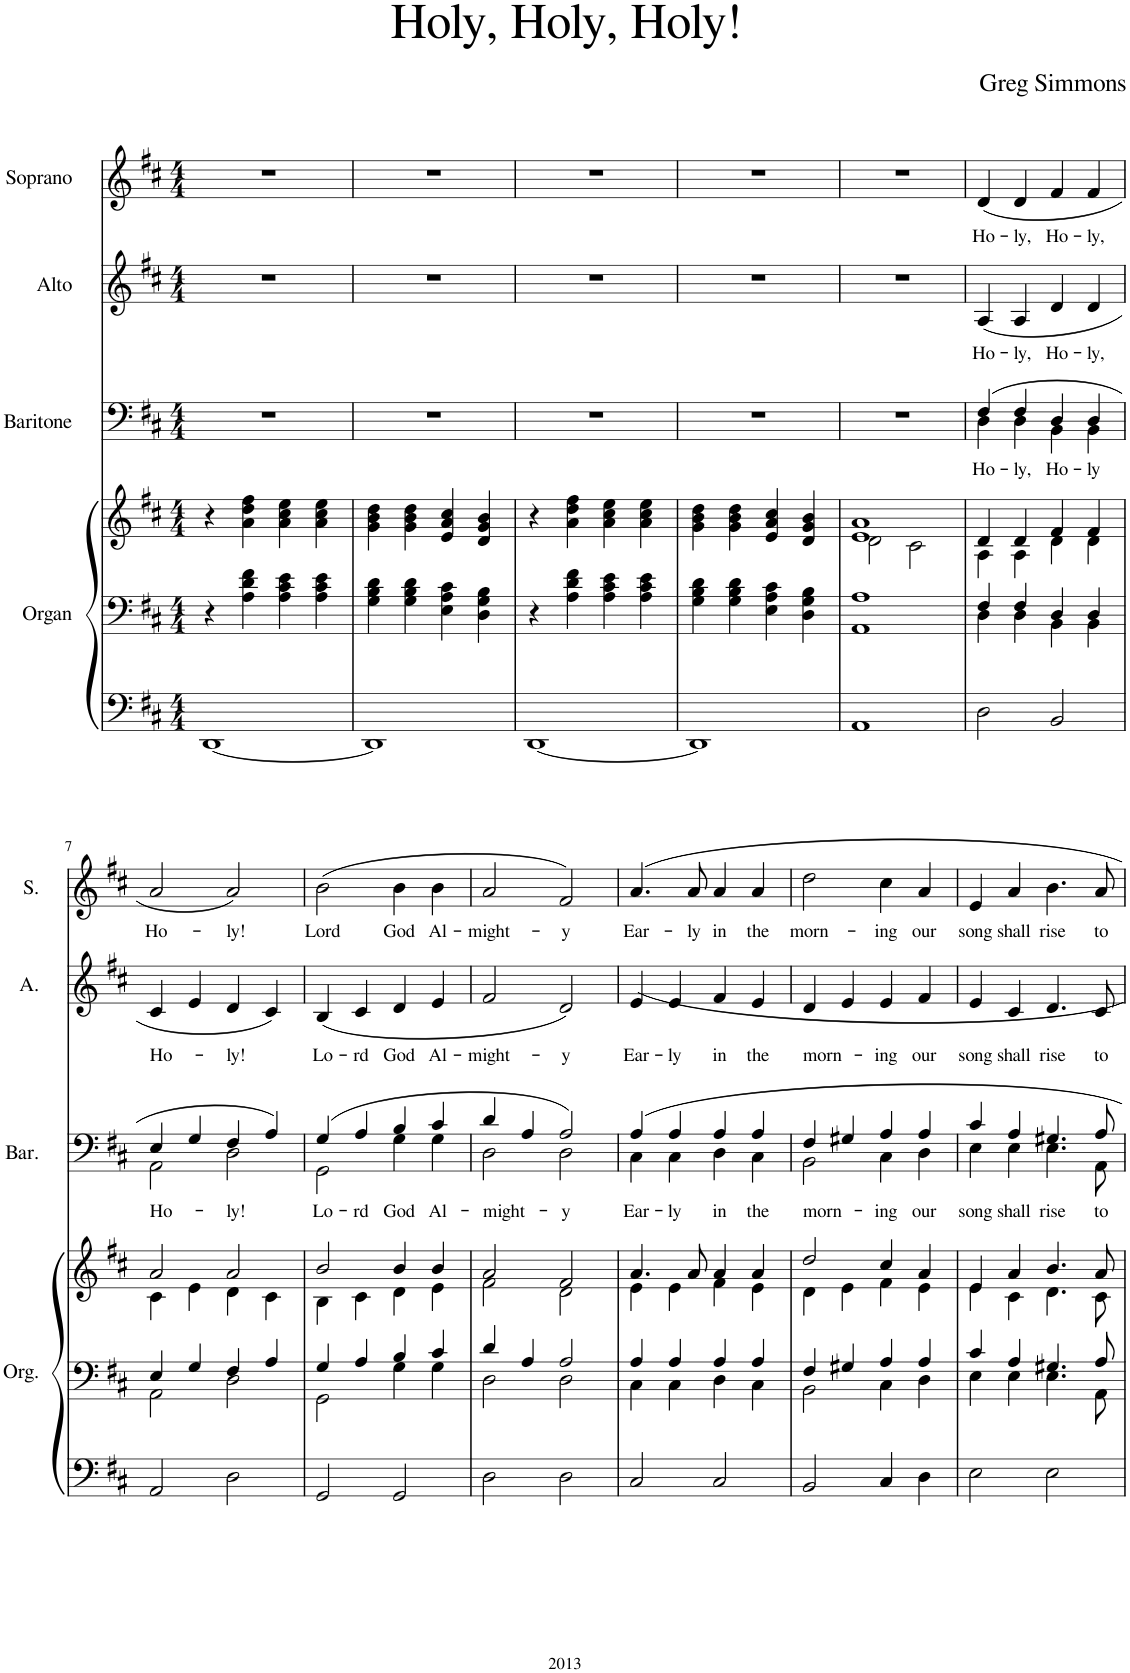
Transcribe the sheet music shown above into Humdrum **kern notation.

**kern	**kern	**kern	**kern	**text	**kern	**text	**kern	**text
*part4	*part4	*part4	*part3	*part3	*part2	*part2	*part1	*part1
*staff6	*staff5	*staff4	*staff3	*staff3	*staff2	*staff2	*staff1	*staff1
*I"Organ	*	*	*I"Baritone	*	*I"Alto	*	*I"Soprano	*
*I'Org.	*	*	*I'Bar.	*	*I'A.	*	*I'S.	*
*clefF4	*clefF4	*clefG2	*clefF4	*	*clefG2	*	*clefG2	*
*k[f#c#]	*k[f#c#]	*k[f#c#]	*k[f#c#]	*	*k[f#c#]	*	*k[f#c#]	*
*M4/4	*M4/4	*M4/4	*M4/4	*	*M4/4	*	*M4/4	*
=1	=1	=1	=1	=1	=1	=1	=1	=1
[1DD	4r	4r	1r	.	1r	.	1r	.
.	4A\ 4d\ 4f#\	4a\ 4dd\ 4ff#\	.	.	.	.	.	.
.	4A\ 4c#\ 4e\	4a\ 4cc#\ 4ee\	.	.	.	.	.	.
.	4A\ 4c#\ 4e\	4a\ 4cc#\ 4ee\	.	.	.	.	.	.
=2	=2	=2	=2	=2	=2	=2	=2	=2
1DD]	4G\ 4B\ 4d\	4g\ 4b\ 4dd\	1r	.	1r	.	1r	.
.	4G\ 4B\ 4d\	4g\ 4b\ 4dd\	.	.	.	.	.	.
.	4E\ 4A\ 4c#\	4e/ 4a/ 4cc#/	.	.	.	.	.	.
.	4D\ 4G\ 4B\	4d/ 4g/ 4b/	.	.	.	.	.	.
=3	=3	=3	=3	=3	=3	=3	=3	=3
[1DD	4r	4r	1r	.	1r	.	1r	.
.	4A\ 4d\ 4f#\	4a\ 4dd\ 4ff#\	.	.	.	.	.	.
.	4A\ 4c#\ 4e\	4a\ 4cc#\ 4ee\	.	.	.	.	.	.
.	4A\ 4c#\ 4e\	4a\ 4cc#\ 4ee\	.	.	.	.	.	.
=4	=4	=4	=4	=4	=4	=4	=4	=4
1DD]	4G\ 4B\ 4d\	4g\ 4b\ 4dd\	1r	.	1r	.	1r	.
.	4G\ 4B\ 4d\	4g\ 4b\ 4dd\	.	.	.	.	.	.
.	4E\ 4A\ 4c#\	4e/ 4a/ 4cc#/	.	.	.	.	.	.
.	4D\ 4G\ 4B\	4d/ 4g/ 4b/	.	.	.	.	.	.
=5	=5	=5	=5	=5	=5	=5	=5	=5
*	*	*^	*	*	*	*	*	*
1AA	1AA 1A	1e 1a	2d\	1r	.	1r	.	1r	.
.	.	.	2c#\	.	.	.	.	.	.
=6	=6	=6	=6	=6	=6	=6	=6	=6	=6
*	*^	*	*	*	*	*	*	*	*
!	!	!	!	!	!	!LO:LY:b	!	!LO:LY:b	!	!LO:LY:b
*	*	*	*	*	*^	*	*	*	*	*
2D\	4F#/	4D\	4d/	4A\	(4F#/	4D\	Ho-	(4A/	Ho-	(4d/	Ho-
!	!	!	!	!	!	!	!LO:LY:b	!	!LO:LY:b	!	!LO:LY:b
.	4F#/	4D\	4d/	4A\	4F#/	4D\	-ly,	4A/	-ly,	4d/	-ly,
!	!	!	!	!	!	!	!LO:LY:b	!	!LO:LY:b	!	!LO:LY:b
2BB/	4D/	4BB\	4f#/	4d\	4D/	4BB\	Ho-	4d/	Ho-	4f#/	Ho-
!	!	!	!	!	!	!	!LO:LY:b	!	!LO:LY:b	!	!LO:LY:b
.	4D/	4BB\	4f#/	4d\	4D/	4BB\	-ly	4d/	-ly,	4f#/	-ly,
!!LO:LB:g=z
=7	=7	=7	=7	=7	=7	=7	=7	=7	=7	=7	=7
!	!	!	!	!	!	!	!LO:LY:b	!	!LO:LY:b	!	!LO:LY:b
2AA/	4E/	2AA\	2a/	4c#\	4E/	2AA\	Ho-	4c#/	Ho-	2a/	Ho-
.	4G/	.	.	4e\	4G/	.	.	4e/	.	.	.
!	!	!	!	!	!	!	!LO:LY:b	!	!LO:LY:b	!	!LO:LY:b
2D\	4F#/	2D\	2a/	4d\	4F#/	2D\	-ly!	4d/	-ly!	2a/)	-ly!
.	4A/	.	.	4c#\	4A/)	.	.	4c#/)	.	.	.
=8	=8	=8	=8	=8	=8	=8	=8	=8	=8	=8	=8
!	!	!	!	!	!	!	!LO:LY:b	!	!LO:LY:b	!	!LO:LY:b
2GG/	4G/	2GG\	2b/	4B\	(4G/	2GG\	Lo-	(4B/	Lo-	(2b\	Lord
!	!	!	!	!	!	!	!LO:LY:b	!	!LO:LY:b	!	!
.	4A/	.	.	4c#\	4A/	.	-rd	4c#/	-rd	.	.
!	!	!	!	!	!	!	!LO:LY:b	!	!LO:LY:b	!	!LO:LY:b
2GG/	4B/	4G\	4b/	4d\	4B/	4G\	God	4d/	God	4b\	God
!	!	!	!	!	!	!	!LO:LY:b	!	!LO:LY:b	!	!LO:LY:b
.	4c#/	4G\	4b/	4e\	4c#/	4G\	Al-	4e/	Al-	4b\	Al-
=9	=9	=9	=9	=9	=9	=9	=9	=9	=9	=9	=9
!	!	!	!	!	!	!	!LO:LY:b	!	!LO:LY:b	!	!LO:LY:b
2D\	4d/	2D\	2a/	2f#\	4d/	2D\	-might-	2f#/	-might-	2a/	-might-
.	4A/	.	.	.	4A/	.	.	.	.	.	.
!	!	!	!	!	!	!	!LO:LY:b	!	!LO:LY:b	!	!LO:LY:b
2D\	2A/	2D\	2f#/	2d\	2A/)	2D\	-y	2d/)	-y	2f#/)	-y
=10	=10	=10	=10	=10	=10	=10	=10	=10	=10	=10	=10
!	!	!	!	!	!	!	!LO:LY:b	!	!LO:LY:b	!	!LO:LY:b
2C#/	4A/	4C#\	4.a/	4e\	4A/	4C#\	Ear-	4e/	Ear-	4.a/	Ear-
!	!	!	!	!	!	!	!LO:LY:b	!	!LO:LY:b	!	!
.	4A/	4C#\	.	4e\	4A/	4C#\	-ly	4e/	-ly	.	.
!	!	!	!	!	!	!	!	!	!	!	!LO:LY:b
.	.	.	8a/	.	.	.	.	.	.	8a/	-ly
!	!	!	!	!	!	!	!LO:LY:b	!	!LO:LY:b	!	!LO:LY:b
2C#/	4A/	4D\	4a/	4f#\	4A/	4D\	in	4f#/	in	4a/	in
!	!	!	!	!	!	!	!LO:LY:b	!	!LO:LY:b	!	!LO:LY:b
.	4A/	4C#\	4a/	4e\	4A/	4C#\	the	4e/	the	4a/	the
=11	=11	=11	=11	=11	=11	=11	=11	=11	=11	=11	=11
!	!	!	!	!	!	!	!LO:LY:b	!	!LO:LY:b	!	!LO:LY:b
2BB/	4F#/	2BB\	2dd/	4d\	4F#/	2BB\	morn-	4d/	morn-	2dd\	morn-
.	4G#X/	.	.	4e\	4G#X/	.	.	4e/	.	.	.
!	!	!	!	!	!	!	!LO:LY:b	!	!LO:LY:b	!	!LO:LY:b
4C#/	4A/	4C#\	4cc#/	4f#\	4A/	4C#\	-ing	4e/	-ing	4cc#\	-ing
!	!	!	!	!	!	!	!LO:LY:b	!	!LO:LY:b	!	!LO:LY:b
4D\	4A/	4D\	4a/	4e\	4A/	4D\	our	4f#/	our	4a/	our
=12	=12	=12	=12	=12	=12	=12	=12	=12	=12	=12	=12
!	!	!	!	!	!	!	!LO:LY:b	!	!LO:LY:b	!	!LO:LY:b
2E\	4c#/	4E\	4e/	4e\	4c#/	4E\	song	4e/	song	4e/	song
!	!	!	!	!	!	!	!LO:LY:b	!	!LO:LY:b	!	!LO:LY:b
.	4A/	4E\	4a/	4c#\	4A/	4E\	shall	4c#/	shall	4a/	shall
!	!	!	!	!	!	!	!LO:LY:b	!	!LO:LY:b	!	!LO:LY:b
2E\	4.G#X/	4.E\	4.b/	4.d\	4.G#X/	4.E\	rise	4.d/	rise	4.b\	rise
!	!	!	!	!	!	!	!LO:LY:b	!	!LO:LY:b	!	!LO:LY:b
.	8A/	8AA\	8a/	8c#\	8A/	8AA\	to	8c#/	to	8a/	to
*	*v	*v	*	*	*v	*v	*	*	*	*	*
*	*	*v	*v	*	*	*	*	*	*
=	=	=	=	=	=	=	=	=
*-	*-	*-	*-	*-	*-	*-	*-	*-
